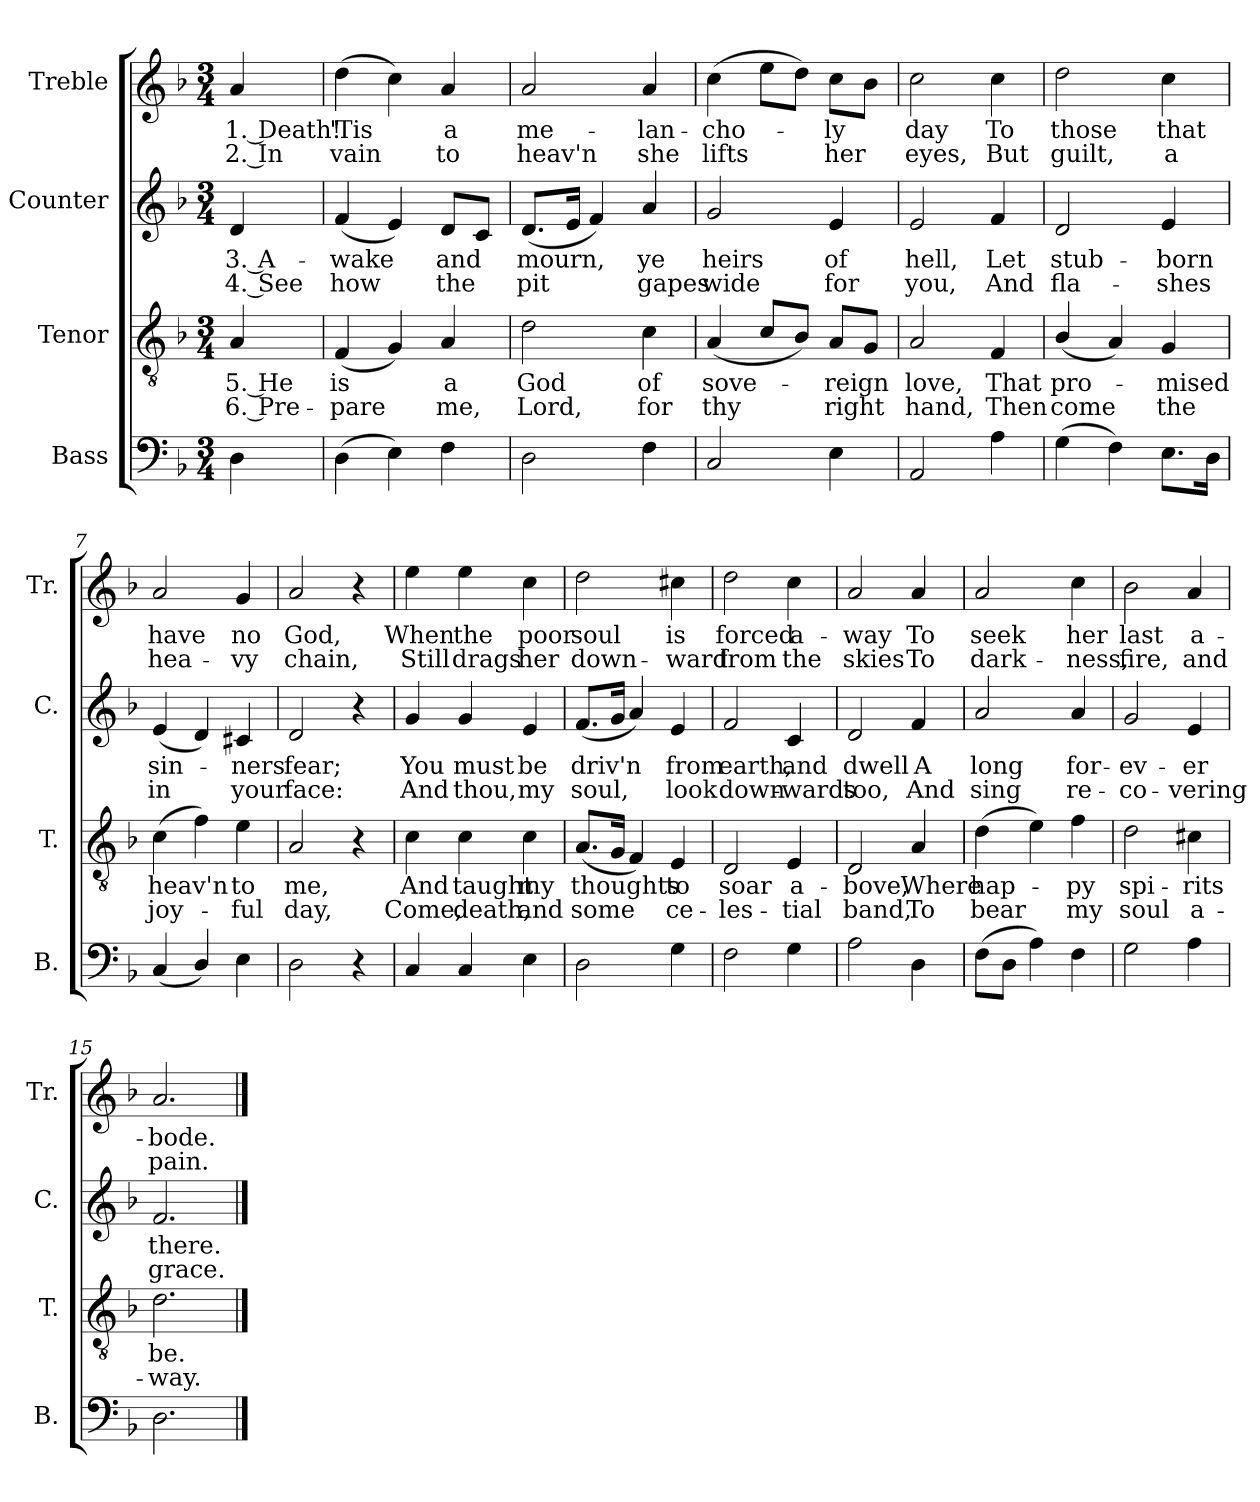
**kern	**kern	**text	**text	**kern	**text	**text	**kern	**text	**text
*part4	*part3	*part3	*part3	*part2	*part2	*part2	*part1	*part1	*part1
*staff4	*staff3	*staff3	*staff3	*staff2	*staff2	*staff2	*staff1	*staff1	*staff1
*I"Bass	*I"Tenor	*	*	*I"Counter	*	*	*I"Treble	*	*
*I'B.	*I'T.	*	*	*I'C.	*	*	*I'Tr.	*	*
*clefF4	*clefGv2	*	*	*clefG2	*	*	*clefG2	*	*
*k[b-]	*k[b-]	*	*	*k[b-]	*	*	*k[b-]	*	*
*M3/4	*M3/4	*	*	*M3/4	*	*	*M3/4	*	*
*MM120	*MM120	*	*	*MM120	*	*	*MM120	*	*
=1	=1	=1	=1	=1	=1	=1	=1	=1	=1
4D\	4A/	5. He	6. Pre-	4d/	3. A-	4. See	4a/	1. Death!	2. In
=2	=2	=2	=2	=2	=2	=2	=2	=2	=2
(4D\	(4F/	is	-pare	(4f/	-wake	how	(4dd\	'Tis	vain
4E\)	4G/)	.	.	4e/)	.	.	4cc\)	.	.
4F\	4A/	a	me,	8d/L	and	the	4a/	a	to
.	.	.	.	8c/J	.	.	.	.	.
=3	=3	=3	=3	=3	=3	=3	=3	=3	=3
2D\	2d\	God	Lord,	(8.d/L	mourn,	pit	2a/	me-	heav'n
.	.	.	.	16e/Jk	.	.	.	.	.
.	.	.	.	4f/)	.	.	.	.	.
4F\	4c\	of	for	4a/	ye	gapes	4a/	-lan-	she
=4	=4	=4	=4	=4	=4	=4	=4	=4	=4
2C/	(4A/	sove-	thy	2g/	heirs	wide	(4cc\	-cho-	lifts
.	8c/L	.	.	.	.	.	8ee\L	.	.
.	8B-/J)	.	.	.	.	.	8dd\J)	.	.
4E\	8A/L	-reign	right	4e/	of	for	8cc\L	-ly	her
.	8G/J	.	.	.	.	.	8b-\J	.	.
=5	=5	=5	=5	=5	=5	=5	=5	=5	=5
2AA/	2A/	love,	hand,	2e/	hell,	you,	2cc\	day	eyes,
4A\	4F/	That	Then	4f/	Let	And	4cc\	To	But
=6	=6	=6	=6	=6	=6	=6	=6	=6	=6
(4G\	(4B-/	pro-	come	2d/	stub-	fla-	2dd\	those	guilt,
4F\)	4A/)	.	.	.	.	.	.	.	.
8.E\L	4G/	-mised	the	4e/	-born	-shes	4cc\	that	a
16D\Jk	.	.	.	.	.	.	.	.	.
=7	=7	=7	=7	=7	=7	=7	=7	=7	=7
(4C/	(4c\	heav'n	joy-	(4e/	sin-	in	2a/	have	hea-
4D/)	4f\)	.	.	4d/)	.	.	.	.	.
4E\	4e\	to	-ful	4c#X/	-ners	your	4g/	no	-vy
!!LO:LB:g=z
=8	=8	=8	=8	=8	=8	=8	=8	=8	=8
2D\	2A/	me,	day,	2d/	fear;	face:	2a/	God,	chain,
4r	4r	.	.	4r	.	.	4r	.	.
=9	=9	=9	=9	=9	=9	=9	=9	=9	=9
4C/	4c\	And	Come,	4g/	You	And	4ee\	When	Still
4C/	4c\	taught	death,	4g/	must	thou,	4ee\	the	drags
4E\	4c\	my	and	4e/	be	my	4cc\	poor	her
=10	=10	=10	=10	=10	=10	=10	=10	=10	=10
2D\	(8.A/L	thoughts	some	(8.f/L	driv'n	soul,	2dd\	soul	down-
.	16G/Jk	.	.	16g/Jk	.	.	.	.	.
.	4F/)	.	.	4a/)	.	.	.	.	.
4G\	4E/	to	ce-	4e/	from	look	4cc#X\	is	-ward
=11	=11	=11	=11	=11	=11	=11	=11	=11	=11
2F\	2D/	soar	-les-	2f/	earth,	down-	2dd\	forced	from
4G\	4E/	a-	-tial	4c/	and	-wards	4cc\	a-	the
=12	=12	=12	=12	=12	=12	=12	=12	=12	=12
2A\	2D/	-bove,	band,	2d/	dwell	too,	2a/	-way	skies
4D\	4A/	Where	To	4f/	A	And	4a/	To	To
=13	=13	=13	=13	=13	=13	=13	=13	=13	=13
(8F\L	(4d\	hap-	bear	2a/	long	sing	2a/	seek	dark-
8D\J	.	.	.	.	.	.	.	.	.
4A\)	4e\)	.	.	.	.	.	.	.	.
4F\	4f\	-py	my	4a/	for-	re-	4cc\	her	-ness,
=14	=14	=14	=14	=14	=14	=14	=14	=14	=14
2G\	2d\	spi-	soul	2g/	-ev-	-co-	2b-\	last	fire,
4A\	4c#X\	-rits	a-	4e/	-er	-vering	4a/	a-	and
=15	=15	=15	=15	=15	=15	=15	=15	=15	=15
2.D\	2.d\	be.	-way.	2.f/	there.	grace.	2.a/	-bode.	pain.
==	==	==	==	==	==	==	==	==	==
*-	*-	*-	*-	*-	*-	*-	*-	*-	*-
